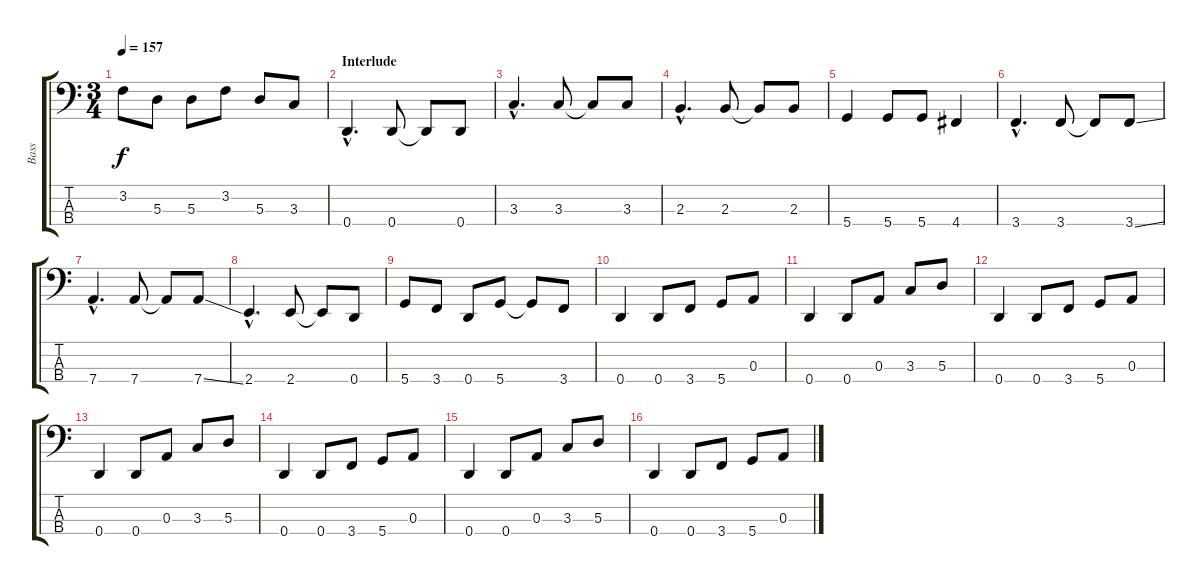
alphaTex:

\track ("Bass" "Bass") {instrument electricbassfinger}
\staff {score tabs}
\tuning (G2 D2 A1 D1) {hide}
\ts (3 4)
\tempo 157
\clef f4
\ks c
3.2.8{dy f} 5.3.8 5.3.8 3.2.8 5.3.8 3.3.8 |
\section ("" "Interlude")
0.4{hac}.4{d} 0.4.8 0.4{t}.8 0.4.8 |
3.3{hac}.4{d} 3.3.8 3.3{t}.8 3.3.8 |
2.3{hac}.4{d} 2.3.8 2.3{t}.8 2.3.8 |
5.4.4 5.4.8 5.4.8 4.4.4 |
3.4{hac}.4{d} 3.4.8 3.4{t}.8 3.4{ss}.8 |
7.4{hac}.4{d} 7.4.8 7.4{t}.8 7.4{ss}.8 |
2.4{hac}.4{d} 2.4.8 2.4{t}.8 0.4.8 |
5.4.8 3.4.8 0.4.8 5.4.8 5.4{t}.8 3.4.8 |
0.4.4 0.4.8 3.4.8 5.4.8 0.3.8 |
0.4.4 0.4.8 0.3.8 3.3.8 5.3.8 |
0.4.4 0.4.8 3.4.8 5.4.8 0.3.8 |
0.4.4 0.4.8 0.3.8 3.3.8 5.3.8 |
0.4.4 0.4.8 3.4.8 5.4.8 0.3.8 |
0.4.4 0.4.8 0.3.8 3.3.8 5.3.8 |
0.4.4 0.4.8 3.4.8 5.4.8 0.3.8
